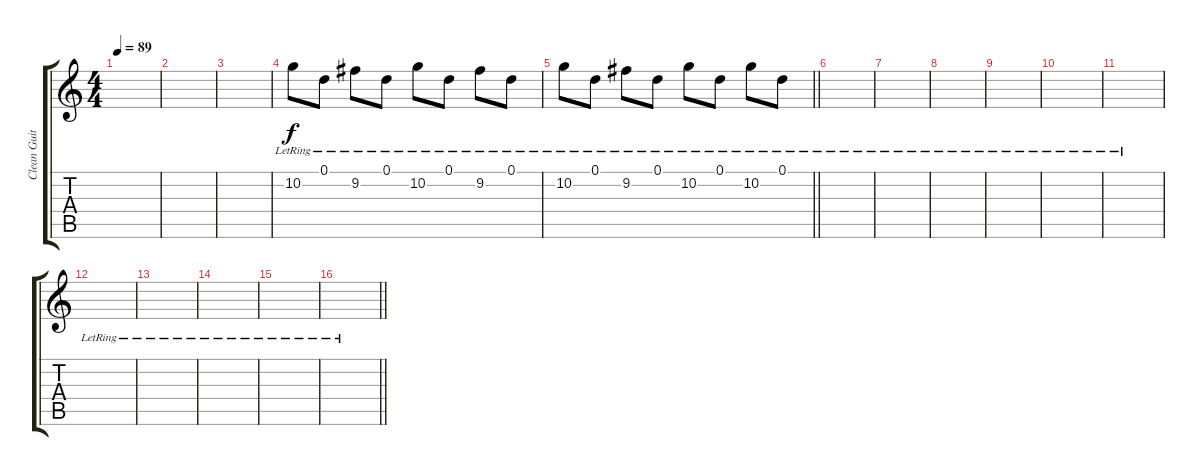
\track ("Clean Guitar " "Clean Guit") {instrument electricguitarjazz}
\staff {score tabs}
\tuning (D4 A3 F3 C3 G2 D2) {hide}
\ts (4 4)
\tempo 89
\clef g2
\ks c
|
|
|
10.2{lr}.8 0.1{lr}.8 9.2{lr}.8 0.1{lr}.8 10.2{lr}.8 0.1{lr}.8 9.2{lr}.8 0.1{lr}.8 |
\barLineRight lightlight
10.2{lr}.8 0.1{lr}.8 9.2{lr}.8 0.1{lr}.8 10.2{lr}.8 0.1{lr}.8 10.2{lr}.8 0.1{lr}.8 |
|
|
|
|
|
|
|
|
|
|
\barLineRight lightlight
